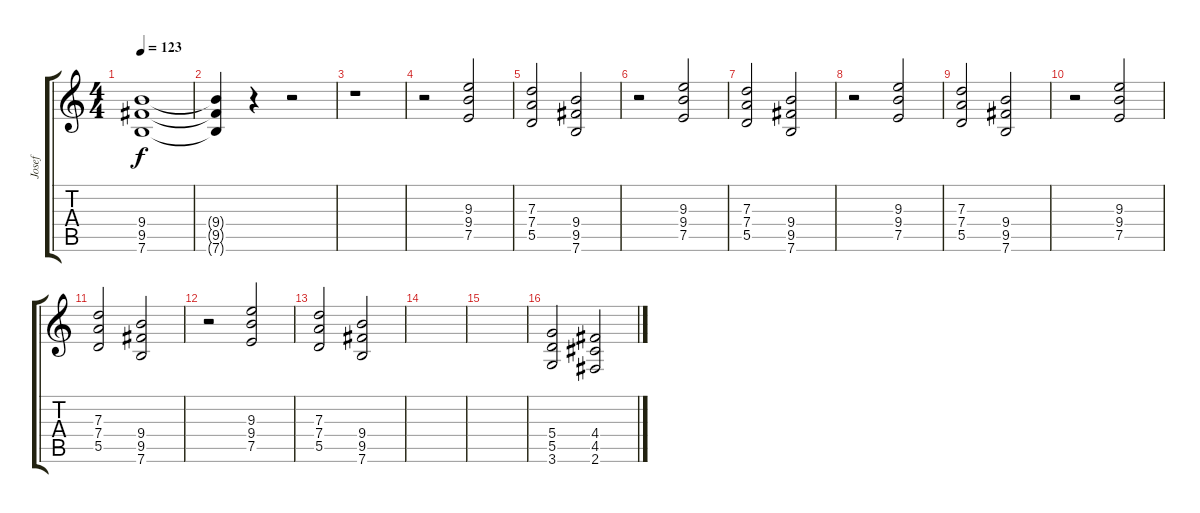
\track ("Josef" "Josef") {instrument overdrivenguitar}
\staff {score tabs}
\tuning (E4 B3 G3 D3 A2 E2) {hide}
\ts (4 4)
\tempo 123
\clef g2
\ks c
(9.4{t} 9.5{t} 7.6{t}).1{dy f} |
(9.4{t} 9.5{t} 7.6{t}).4 r.4 r.2 |
r.1 |
r.2 (9.3 9.4 7.5).2{volume 12 instrument acousticguitarnylon} |
(7.3 7.4 5.5).2 (9.4 9.5 7.6).2 |
r.2 (9.3 9.4 7.5).2{volume 12 instrument acousticguitarnylon} |
(7.3 7.4 5.5).2 (9.4 9.5 7.6).2 |
r.2 (9.3 9.4 7.5).2{volume 12 instrument acousticguitarnylon} |
(7.3 7.4 5.5).2 (9.4 9.5 7.6).2 |
r.2 (9.3 9.4 7.5).2{volume 12 instrument acousticguitarnylon} |
(7.3 7.4 5.5).2 (9.4 9.5 7.6).2 |
r.2 (9.3 9.4 7.5).2{volume 12 instrument acousticguitarnylon} |
(7.3 7.4 5.5).2 (9.4 9.5 7.6).2 |
|
|
(5.4 5.5 3.6).2 (4.4 4.5 2.6).2
